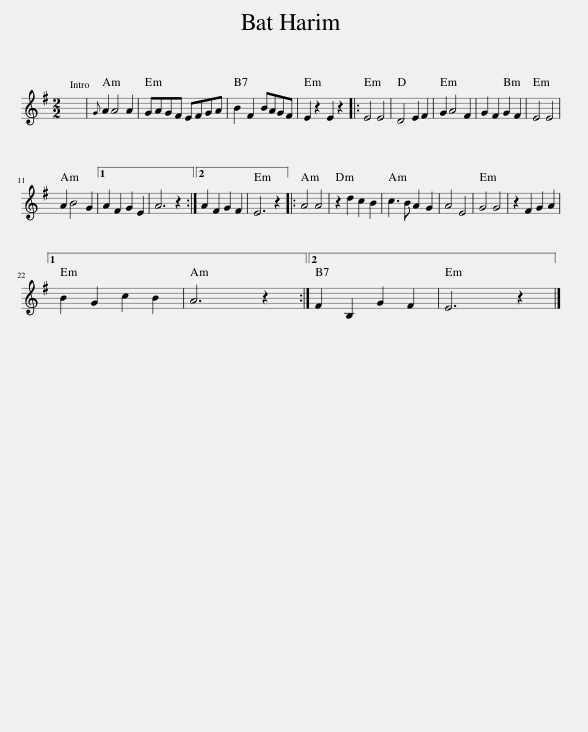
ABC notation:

X:1
L:1/8
M:2/2
I:linebreak $
K:Emin
V:1 treble
V:1
 x8 |{G} A2 A4 A2 | GAGF EFGA | B2 F2 BAGF | E2 z2 E2 z2 |: %5
 E4 E4 | D4 E2 F2 | G2 A4 F2 | G2 F2 G2 F2 | E4 E4 |$ %10
 A2 B4 G2 |1 A2 F2 G2 E2 | A6 z2 :|2 A2 F2 G2 F2 | E6 z2 |: %15
 A4 A4 | z2 d2 c2 B2 | c3 B A2 G2 | A4 E4 | G4 G4 | %20
 z2 F2 G2 A2 |1$ B2 G2 c2 B2 | A6 z2 :|2 F2 B,2 G2 F2 | E6 z2 |] %25
